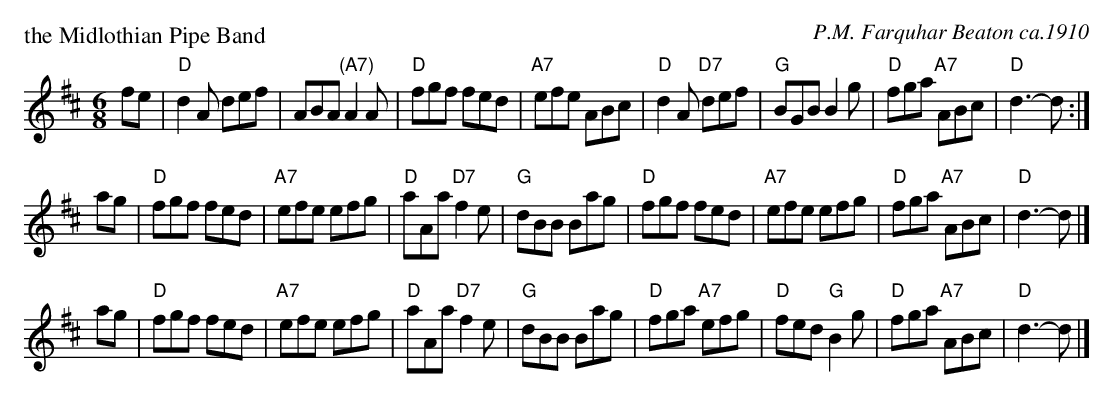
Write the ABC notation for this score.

X:1
P: the Midlothian Pipe Band
C: P.M. Farquhar Beaton ca.1910
M: 6/8
L: 1/8
K: D
fe | "D"d2A def | ABA "(A7)"A2A | "D"fgf fed | "A7"efe ABc \
   | "D"d2A "D7"def | "G"BGB B2g | "D"fga "A7"ABc | "D"d3- d :|
ag | "D"fgf fed | "A7"efe efg | "D"aAa "D7"f2e | "G"dBB Bag \
   | "D"fgf fed | "A7"efe efg | "D"fga "A7"ABc | "D"d3- d |]
ag | "D"fgf fed | "A7"efe efg | "D"aAa "D7"f2e | "G"dBB Bag \
   | "D"fga "A7"efg | "D"fed "G"B2g | "D"fga "A7"ABc | "D"d3- d |]
